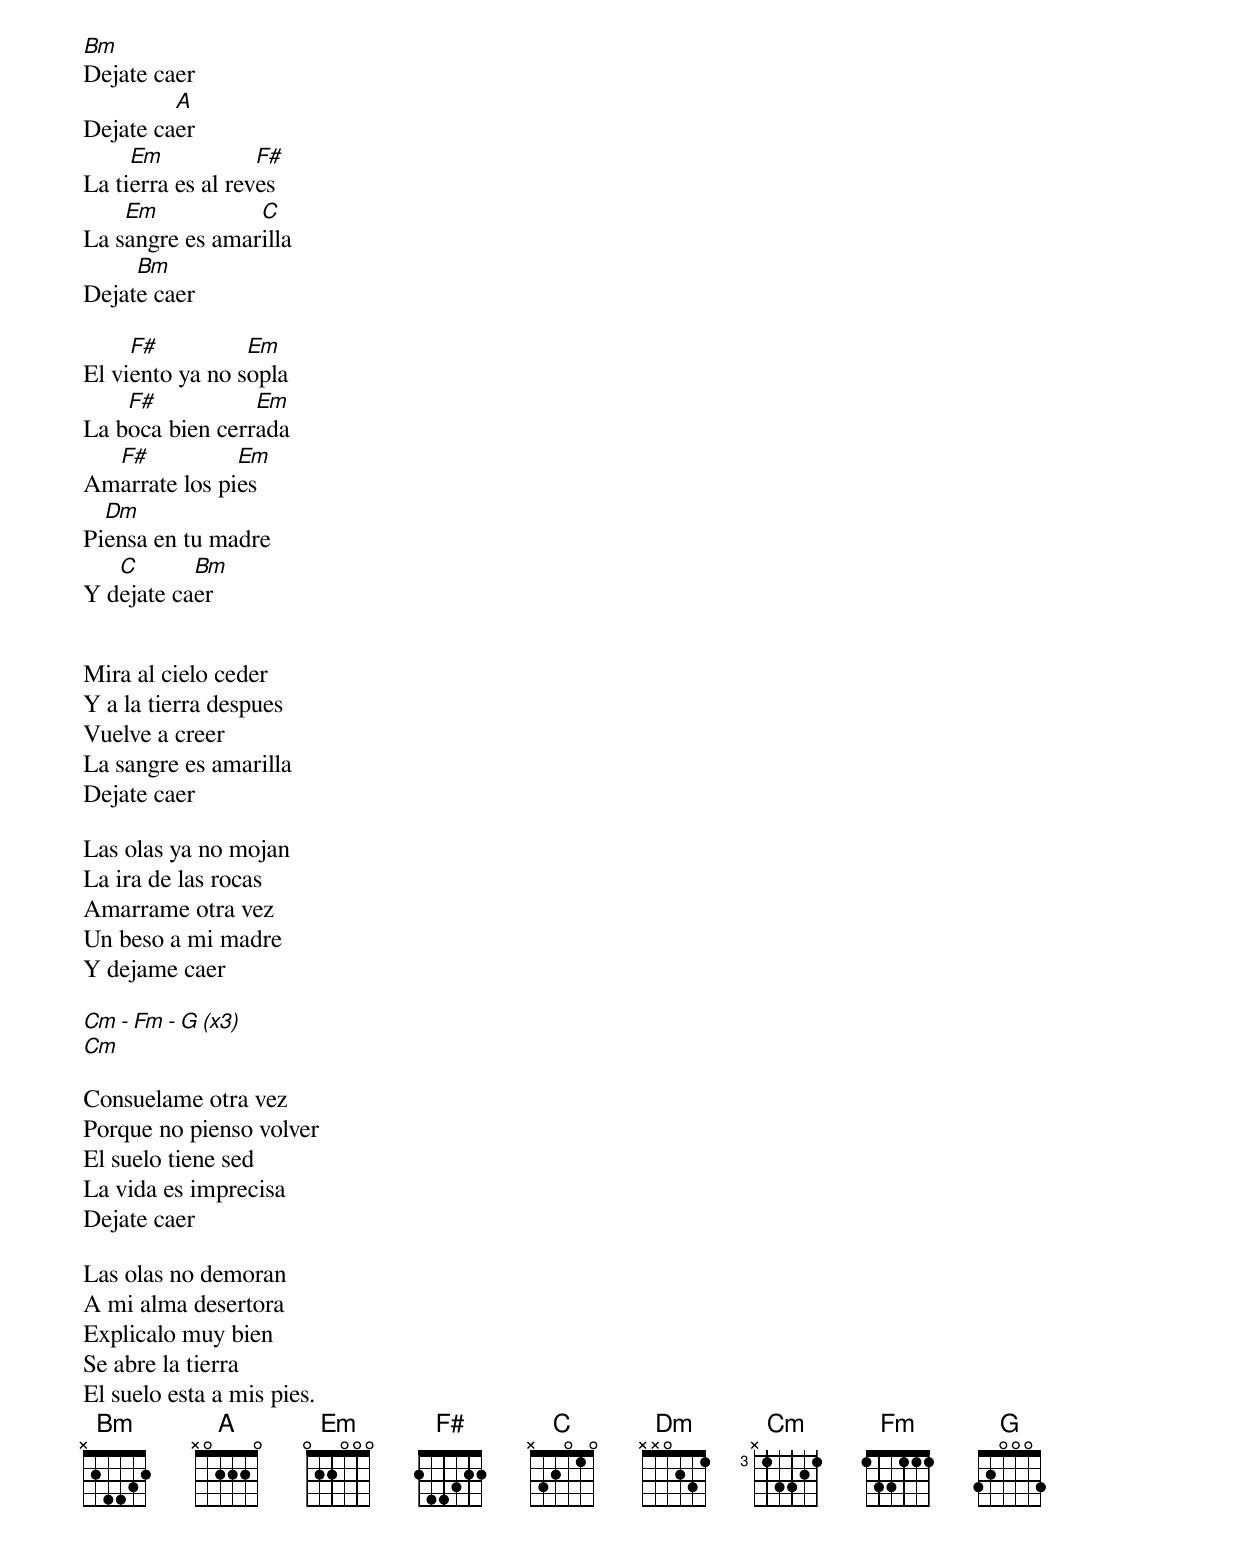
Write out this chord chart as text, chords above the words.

Bm
Dejate caer
         A
Dejate caer
     Em            F#
La tierra es al reves
    Em           C
La sangre es amarilla
     Bm
Dejate caer

     F#          Em
El viento ya no sopla
    F#           Em
La boca bien cerrada
  F#           Em
Amarrate los pies
  Dm
Piensa en tu madre
   C       Bm
Y dejate caer


Mira al cielo ceder
Y a la tierra despues
Vuelve a creer
La sangre es amarilla
Dejate caer

Las olas ya no mojan
La ira de las rocas
Amarrame otra vez
Un beso a mi madre
Y dejame caer

Cm - Fm - G  (x3)
Cm

Consuelame otra vez
Porque no pienso volver
El suelo tiene sed
La vida es imprecisa
Dejate caer

Las olas no demoran
A mi alma desertora
Explicalo muy bien
Se abre la tierra
El suelo esta a mis pies.
